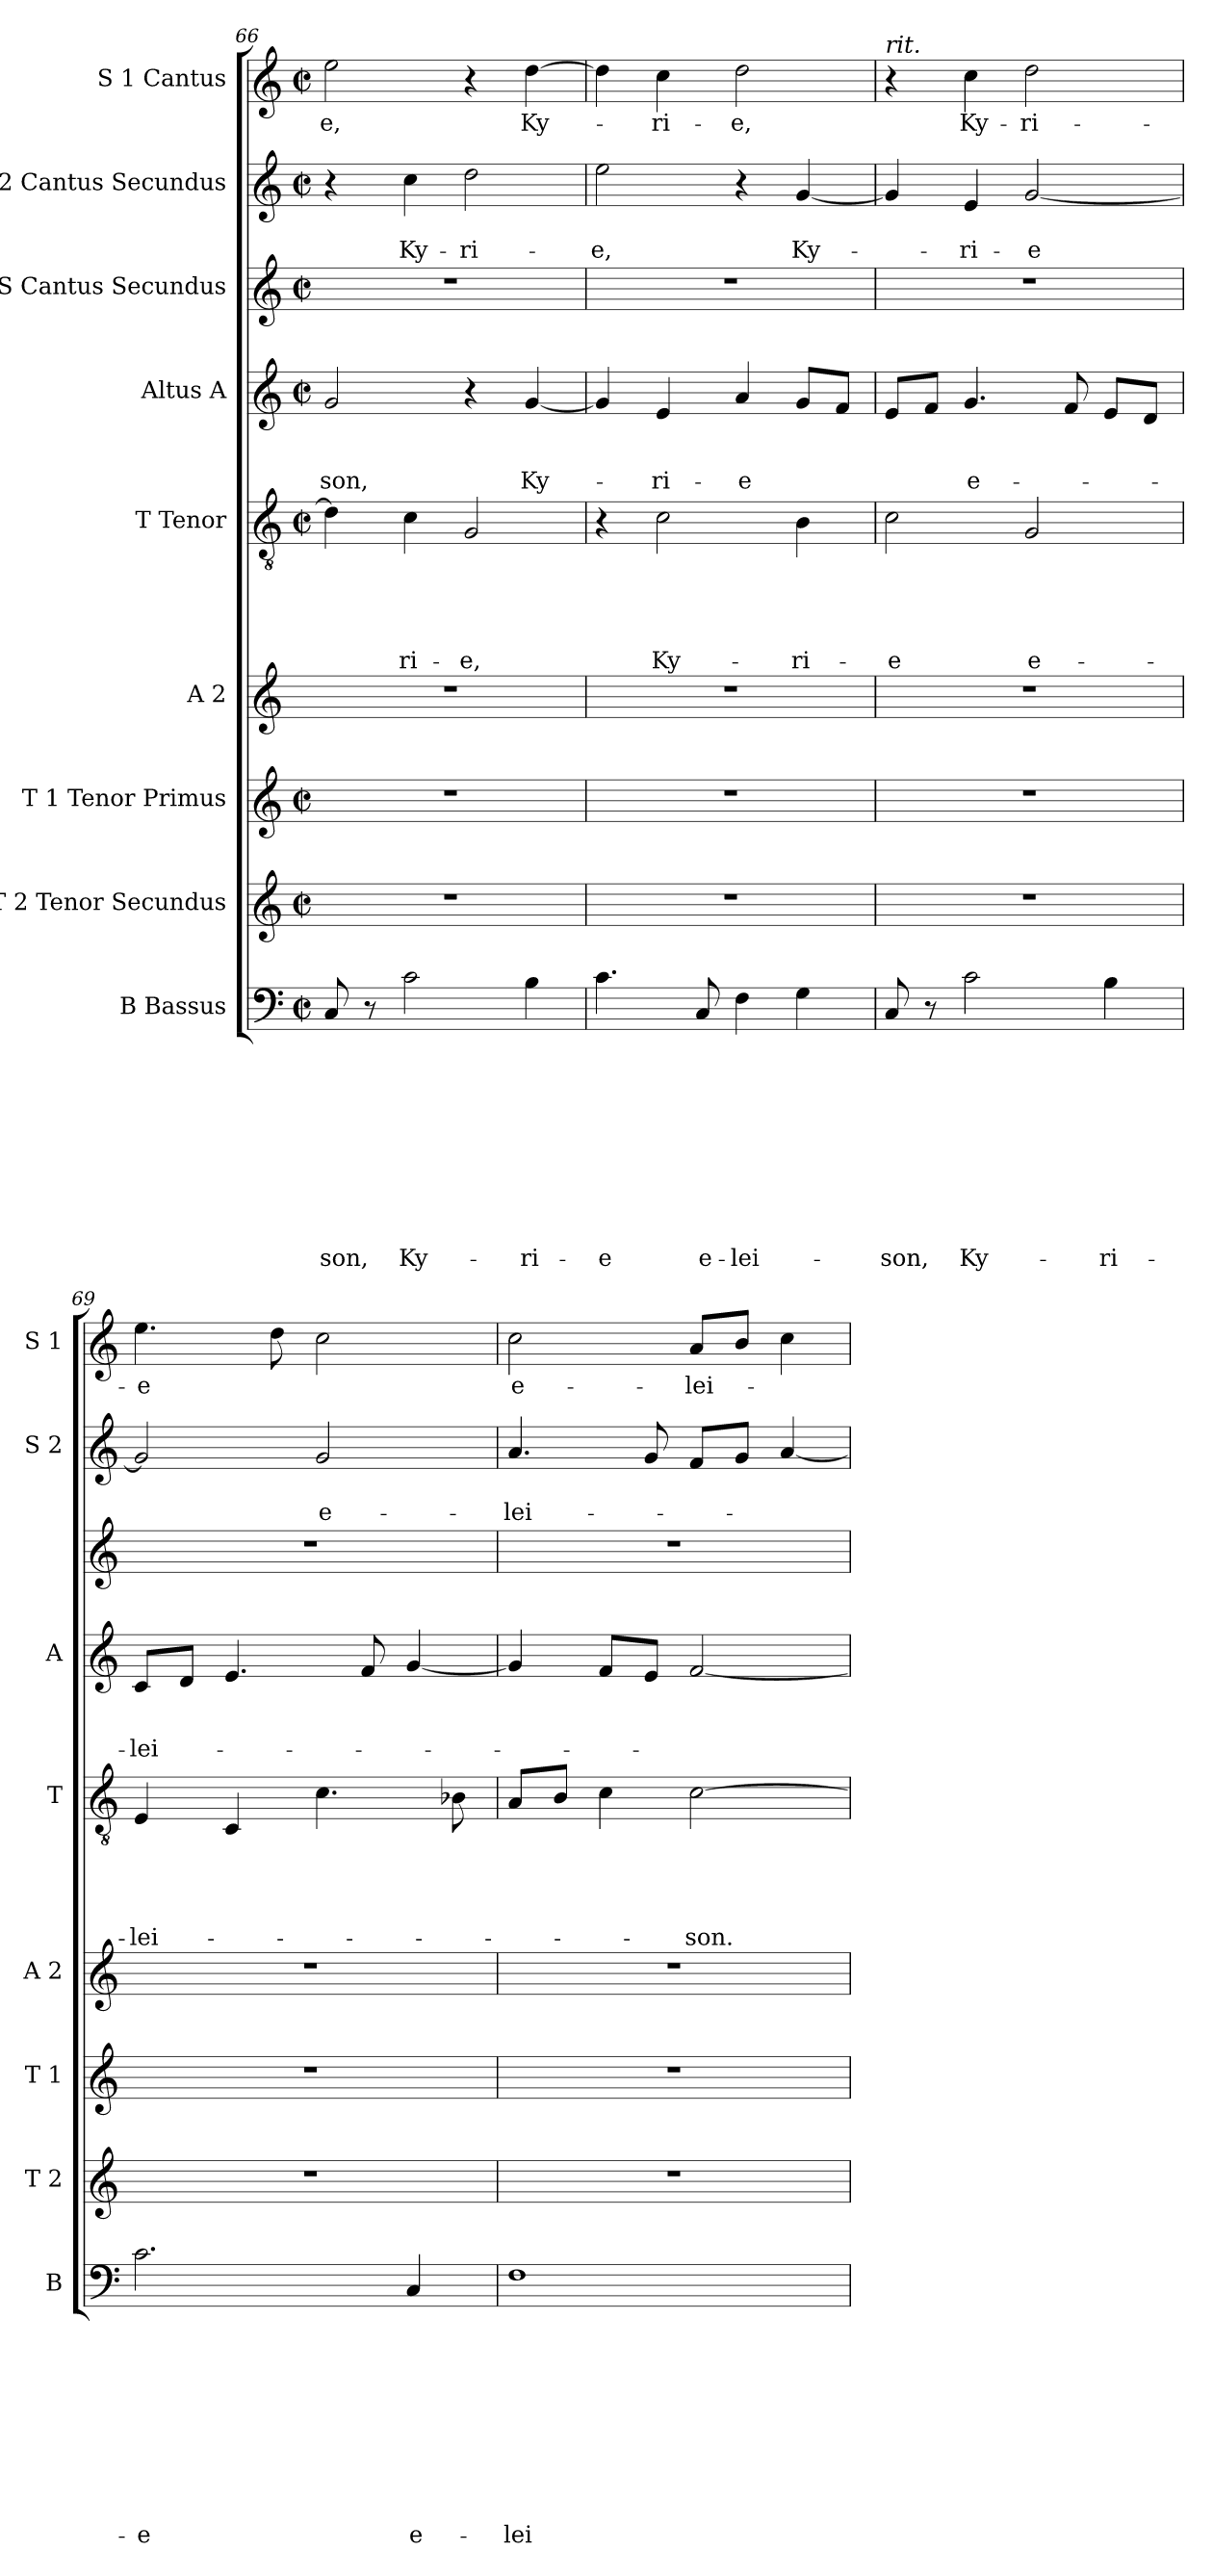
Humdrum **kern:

**kern	**text	**text	**text	**text	**text	**text	**text	**text	**text	**text	**kern	**kern	**kern	**kern	**text	**text	**text	**text	**text	**kern	**text	**text	**text	**kern	**kern	**text	**text	**kern	**text
*part9	*part9	*part9	*part9	*part9	*part9	*part9	*part9	*part9	*part9	*part9	*part8	*part7	*part6	*part5	*part5	*part5	*part5	*part5	*part5	*part4	*part4	*part4	*part4	*part3	*part2	*part2	*part2	*part1	*part1
*staff9	*staff9	*staff9	*staff9	*staff9	*staff9	*staff9	*staff9	*staff9	*staff9	*staff9	*staff8	*staff7	*staff6	*staff5	*staff5	*staff5	*staff5	*staff5	*staff5	*staff4	*staff4	*staff4	*staff4	*staff3	*staff2	*staff2	*staff2	*staff1	*staff1
*I"B Bassus	*	*	*	*	*	*	*	*	*	*	*I"T 2 Tenor Secundus	*I"T 1 Tenor Primus	*I"A 2	*I"T Tenor	*	*	*	*	*	*I"Altus A	*	*	*	*I"S Cantus Secundus	*I"S 2 Cantus Secundus	*	*	*I"S 1 Cantus	*
*I'B	*	*	*	*	*	*	*	*	*	*	*I'T 2	*I'T 1	*I'A 2	*I'T	*	*	*	*	*	*I'A	*	*	*	*	*I'S 2	*	*	*I'S 1	*
*clefF4	*	*	*	*	*	*	*	*	*	*	*clefG2	*clefG2	*clefG2	*clefGv2	*	*	*	*	*	*clefG2	*	*	*	*clefG2	*clefG2	*	*	*clefG2	*
*k[]	*	*	*	*	*	*	*	*	*	*	*k[]	*k[]	*k[]	*k[]	*	*	*	*	*	*k[]	*	*	*	*k[]	*k[]	*	*	*k[]	*
*C:	*	*	*	*	*	*	*	*	*	*	*C:	*C:	*C:	*C:	*	*	*	*	*	*C:	*	*	*	*C:	*C:	*	*	*C:	*
*M2/2	*	*	*	*	*	*	*	*	*	*	*M2/2	*M2/2	*	*M2/2	*	*	*	*	*	*M2/2	*	*	*	*M2/2	*M2/2	*	*	*M2/2	*
*met(c|)	*	*	*	*	*	*	*	*	*	*	*met(c|)	*met(c|)	*	*met(c|)	*	*	*	*	*	*met(c|)	*	*	*	*met(c|)	*met(c|)	*	*	*met(c|)	*
=66	=66	=66	=66	=66	=66	=66	=66	=66	=66	=66	=66	=66	=66	=66	=66	=66	=66	=66	=66	=66	=66	=66	=66	=66	=66	=66	=66	=66	=66
!	!	!	!	!	!	!	!	!	!	!LO:LY:b	!	!	!	!	!	!	!	!	!	!	!	!	!LO:LY:b	!	!	!	!	!	!LO:LY:b
8C/	.	.	.	.	.	.	.	.	.	-son,	1r	1r	1r	4d\]	.	.	.	.	.	2g/	.	.	-son,	1r	4r	.	.	2ee\	-e,
8r	.	.	.	.	.	.	.	.	.	.	.	.	.	.	.	.	.	.	.	.	.	.	.	.	.	.	.	.	.
!	!	!	!	!	!	!	!	!	!	!LO:LY:b	!	!	!	!	!	!	!	!	!LO:LY:b	!	!	!	!	!	!	!	!LO:LY:b	!	!
2c\	.	.	.	.	.	.	.	.	.	Ky-	.	.	.	4c\	.	.	.	.	-ri-	.	.	.	.	.	4cc\	.	Ky-	.	.
!	!	!	!	!	!	!	!	!	!	!	!	!	!	!	!	!	!	!	!LO:LY:b	!	!	!	!	!	!	!	!LO:LY:b	!	!
.	.	.	.	.	.	.	.	.	.	.	.	.	.	2G/	.	.	.	.	-e,	4r	.	.	.	.	2dd\	.	-ri-	4r	.
!	!	!	!	!	!	!	!	!	!	!LO:LY:b	!	!	!	!	!	!	!	!	!	!	!	!	!LO:LY:b	!	!	!	!	!	!LO:LY:b
4B\	.	.	.	.	.	.	.	.	.	-ri-	.	.	.	.	.	.	.	.	.	[<4g/	.	.	Ky-	.	.	.	.	[>4dd\	Ky-
=67	=67	=67	=67	=67	=67	=67	=67	=67	=67	=67	=67	=67	=67	=67	=67	=67	=67	=67	=67	=67	=67	=67	=67	=67	=67	=67	=67	=67	=67
!	!	!	!	!	!	!	!	!	!	!LO:LY:b	!	!	!	!	!	!	!	!	!	!	!	!	!	!	!	!	!LO:LY:b	!	!
4.c\	.	.	.	.	.	.	.	.	.	-e	1r	1r	1r	4r	.	.	.	.	.	4g/]	.	.	.	1r	2ee\	.	-e,	4dd\]	.
!	!	!	!	!	!	!	!	!	!	!	!	!	!	!	!	!	!	!	!LO:LY:b	!	!	!	!LO:LY:b	!	!	!	!	!	!LO:LY:b
.	.	.	.	.	.	.	.	.	.	.	.	.	.	2c\	.	.	.	.	Ky-	4e/	.	.	-ri-	.	.	.	.	4cc\	-ri-
!	!	!	!	!	!	!	!	!	!	!LO:LY:b	!	!	!	!	!	!	!	!	!	!	!	!	!	!	!	!	!	!	!
8C/	.	.	.	.	.	.	.	.	.	e-	.	.	.	.	.	.	.	.	.	.	.	.	.	.	.	.	.	.	.
!	!	!	!	!	!	!	!	!	!	!LO:LY:b	!	!	!	!	!	!	!	!	!	!	!	!	!LO:LY:b:rj	!	!	!	!	!	!LO:LY:b
4F\	.	.	.	.	.	.	.	.	.	-lei-	.	.	.	.	.	.	.	.	.	4a/	.	.	-e	.	4r	.	.	2dd\	-e,
!	!	!	!	!	!	!	!	!	!	!	!	!	!	!	!	!	!	!	!LO:LY:b	!	!	!	!	!	!	!	!LO:LY:b	!	!
4G\	.	.	.	.	.	.	.	.	.	.	.	.	.	4B\	.	.	.	.	-ri-	8g/L	.	.	.	.	[<4g/	.	Ky-	.	.
.	.	.	.	.	.	.	.	.	.	.	.	.	.	.	.	.	.	.	.	8f/J	.	.	.	.	.	.	.	.	.
!!LO:LB:g=z
=68	=68	=68	=68	=68	=68	=68	=68	=68	=68	=68	=68	=68	=68	=68	=68	=68	=68	=68	=68	=68	=68	=68	=68	=68	=68	=68	=68	=68	=68
!	!	!	!	!	!	!	!	!	!	!	!	!	!	!	!	!	!	!	!	!	!	!	!	!	!	!	!	!LO:TX:a:i:t=rit.	!
!	!	!	!	!	!	!	!	!	!	!LO:LY:b	!	!	!	!	!	!	!	!	!LO:LY:b	!	!	!	!	!	!	!	!	!	!
8C/	.	.	.	.	.	.	.	.	.	-son,	1r	1r	1r	2c\	.	.	.	.	-e	8e/L	.	.	.	1r	4g/]	.	.	4r	.
8r	.	.	.	.	.	.	.	.	.	.	.	.	.	.	.	.	.	.	.	8f/J	.	.	.	.	.	.	.	.	.
!	!	!	!	!	!	!	!	!	!	!LO:LY:b	!	!	!	!	!	!	!	!	!	!	!	!	!LO:LY:b	!	!	!	!LO:LY:b	!	!LO:LY:b
2c\	.	.	.	.	.	.	.	.	.	Ky-	.	.	.	.	.	.	.	.	.	4.g/	.	.	e-	.	4e/	.	-ri-	4cc\	Ky-
!	!	!	!	!	!	!	!	!	!	!	!	!	!	!	!	!	!	!	!LO:LY:b	!	!	!	!	!	!	!	!LO:LY:b:rj	!	!LO:LY:b
.	.	.	.	.	.	.	.	.	.	.	.	.	.	2G/	.	.	.	.	e-	.	.	.	.	.	[<2g/	.	-e	2dd\	-ri-
.	.	.	.	.	.	.	.	.	.	.	.	.	.	.	.	.	.	.	.	8f/	.	.	.	.	.	.	.	.	.
!	!	!	!	!	!	!	!	!	!	!LO:LY:b	!	!	!	!	!	!	!	!	!	!	!	!	!	!	!	!	!	!	!
4B\	.	.	.	.	.	.	.	.	.	-ri-	.	.	.	.	.	.	.	.	.	8e/L	.	.	.	.	.	.	.	.	.
.	.	.	.	.	.	.	.	.	.	.	.	.	.	.	.	.	.	.	.	8d/J	.	.	.	.	.	.	.	.	.
=69	=69	=69	=69	=69	=69	=69	=69	=69	=69	=69	=69	=69	=69	=69	=69	=69	=69	=69	=69	=69	=69	=69	=69	=69	=69	=69	=69	=69	=69
!	!	!	!	!	!	!	!	!	!	!LO:LY:b	!	!	!	!	!	!	!	!	!LO:LY:b	!	!	!	!LO:LY:b	!	!	!	!	!	!LO:LY:b:rj
2.c\	.	.	.	.	.	.	.	.	.	-e	1r	1r	1r	4E/	.	.	.	.	-lei-	8c/L	.	.	-lei-	1r	2g/]	.	.	4.ee\	-e
.	.	.	.	.	.	.	.	.	.	.	.	.	.	.	.	.	.	.	.	8d/J	.	.	.	.	.	.	.	.	.
.	.	.	.	.	.	.	.	.	.	.	.	.	.	4C/	.	.	.	.	.	4.e/	.	.	.	.	.	.	.	.	.
.	.	.	.	.	.	.	.	.	.	.	.	.	.	.	.	.	.	.	.	.	.	.	.	.	.	.	.	8dd\	.
!	!	!	!	!	!	!	!	!	!	!	!	!	!	!	!	!	!	!	!	!	!	!	!	!	!	!	!LO:LY:b	!	!
.	.	.	.	.	.	.	.	.	.	.	.	.	.	4.c\	.	.	.	.	.	.	.	.	.	.	2g/	.	e-	2cc\	.
.	.	.	.	.	.	.	.	.	.	.	.	.	.	.	.	.	.	.	.	8f/	.	.	.	.	.	.	.	.	.
!	!	!	!	!	!	!	!	!	!	!LO:LY:b	!	!	!	!	!	!	!	!	!	!	!	!	!	!	!	!	!	!	!
4C/	.	.	.	.	.	.	.	.	.	e-	.	.	.	.	.	.	.	.	.	[<4g/	.	.	.	.	.	.	.	.	.
.	.	.	.	.	.	.	.	.	.	.	.	.	.	8B-X\	.	.	.	.	.	.	.	.	.	.	.	.	.	.	.
=70	=70	=70	=70	=70	=70	=70	=70	=70	=70	=70	=70	=70	=70	=70	=70	=70	=70	=70	=70	=70	=70	=70	=70	=70	=70	=70	=70	=70	=70
!	!	!	!	!	!	!	!	!	!	!LO:LY:b	!	!	!	!	!	!	!	!	!	!	!	!	!	!	!	!	!LO:LY:b	!	!LO:LY:b
1F	.	.	.	.	.	.	.	.	.	-lei-	1r	1r	1r	8A/L	.	.	.	.	.	4g/]	.	.	.	1r	4.a/	.	-lei-	2cc\	e-
.	.	.	.	.	.	.	.	.	.	.	.	.	.	8B/J	.	.	.	.	.	.	.	.	.	.	.	.	.	.	.
.	.	.	.	.	.	.	.	.	.	.	.	.	.	4c\	.	.	.	.	.	8f/L	.	.	.	.	.	.	.	.	.
.	.	.	.	.	.	.	.	.	.	.	.	.	.	.	.	.	.	.	.	8e/J	.	.	.	.	8g/	.	.	.	.
!	!	!	!	!	!	!	!	!	!	!	!	!	!	!	!	!	!	!	!LO:LY:b	!	!	!	!	!	!	!	!	!	!LO:LY:b
.	.	.	.	.	.	.	.	.	.	.	.	.	.	[>2c\	.	.	.	.	-son.	[<2f/	.	.	.	.	8f/L	.	.	8a/L	-lei-
.	.	.	.	.	.	.	.	.	.	.	.	.	.	.	.	.	.	.	.	.	.	.	.	.	8g/J	.	.	8b/J	.
.	.	.	.	.	.	.	.	.	.	.	.	.	.	.	.	.	.	.	.	.	.	.	.	.	[<4a/	.	.	4cc\	.
=	=	=	=	=	=	=	=	=	=	=	=	=	=	=	=	=	=	=	=	=	=	=	=	=	=	=	=	=	=
*-	*-	*-	*-	*-	*-	*-	*-	*-	*-	*-	*-	*-	*-	*-	*-	*-	*-	*-	*-	*-	*-	*-	*-	*-	*-	*-	*-	*-	*-
